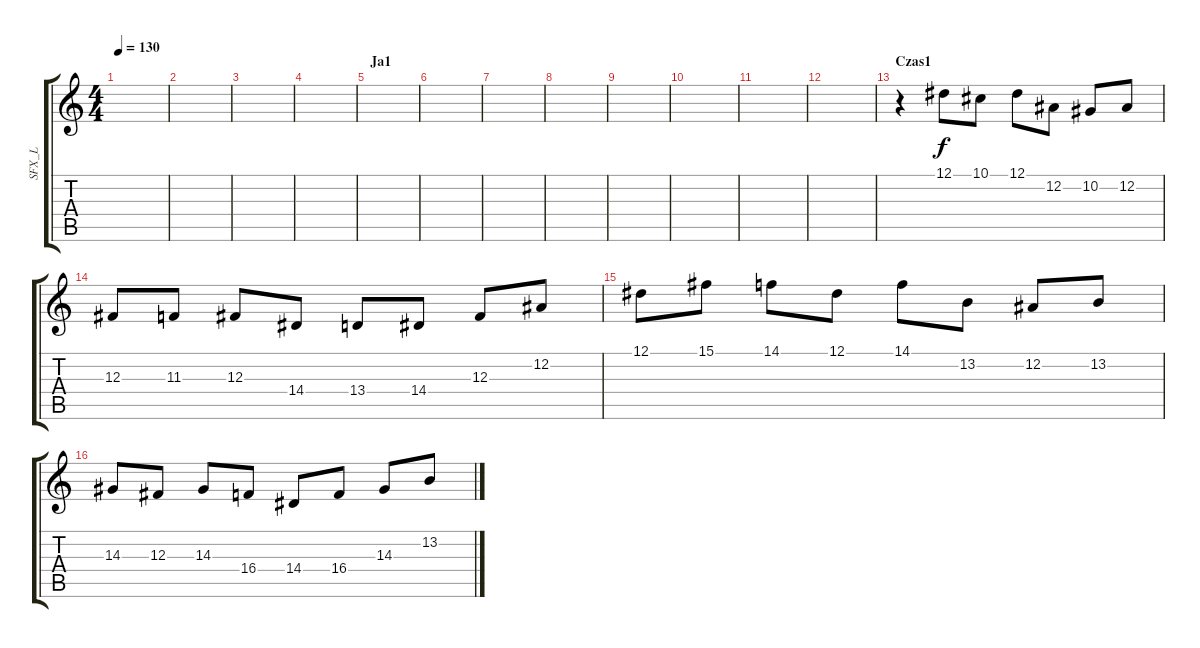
\track ("SFX_L" "SFX_L") {instrument sitar}
\staff {score tabs}
\tuning (Eb4 Bb3 Gb3 Db3 Ab2 Eb2) {hide}
\ts (4 4)
\tempo 130
\clef g2
\ks c
|
|
|
|
\section ("" "Ja1")
|
|
|
|
|
|
|
|
\section ("" "Czas1")
r.4{volume 4 balance 4} 12.1.8 10.1.8 12.1.8 12.2.8 10.2.8 12.2.8 |
12.3.8 11.3.8 12.3.8 14.4.8 13.4.8 14.4.8 12.3.8 12.2.8 |
12.1.8 15.1.8 14.1.8 12.1.8 14.1.8 13.2.8 12.2.8 13.2.8 |
14.3.8 12.3.8 14.3.8 16.4.8 14.4.8 16.4.8 14.3.8 13.2.8
